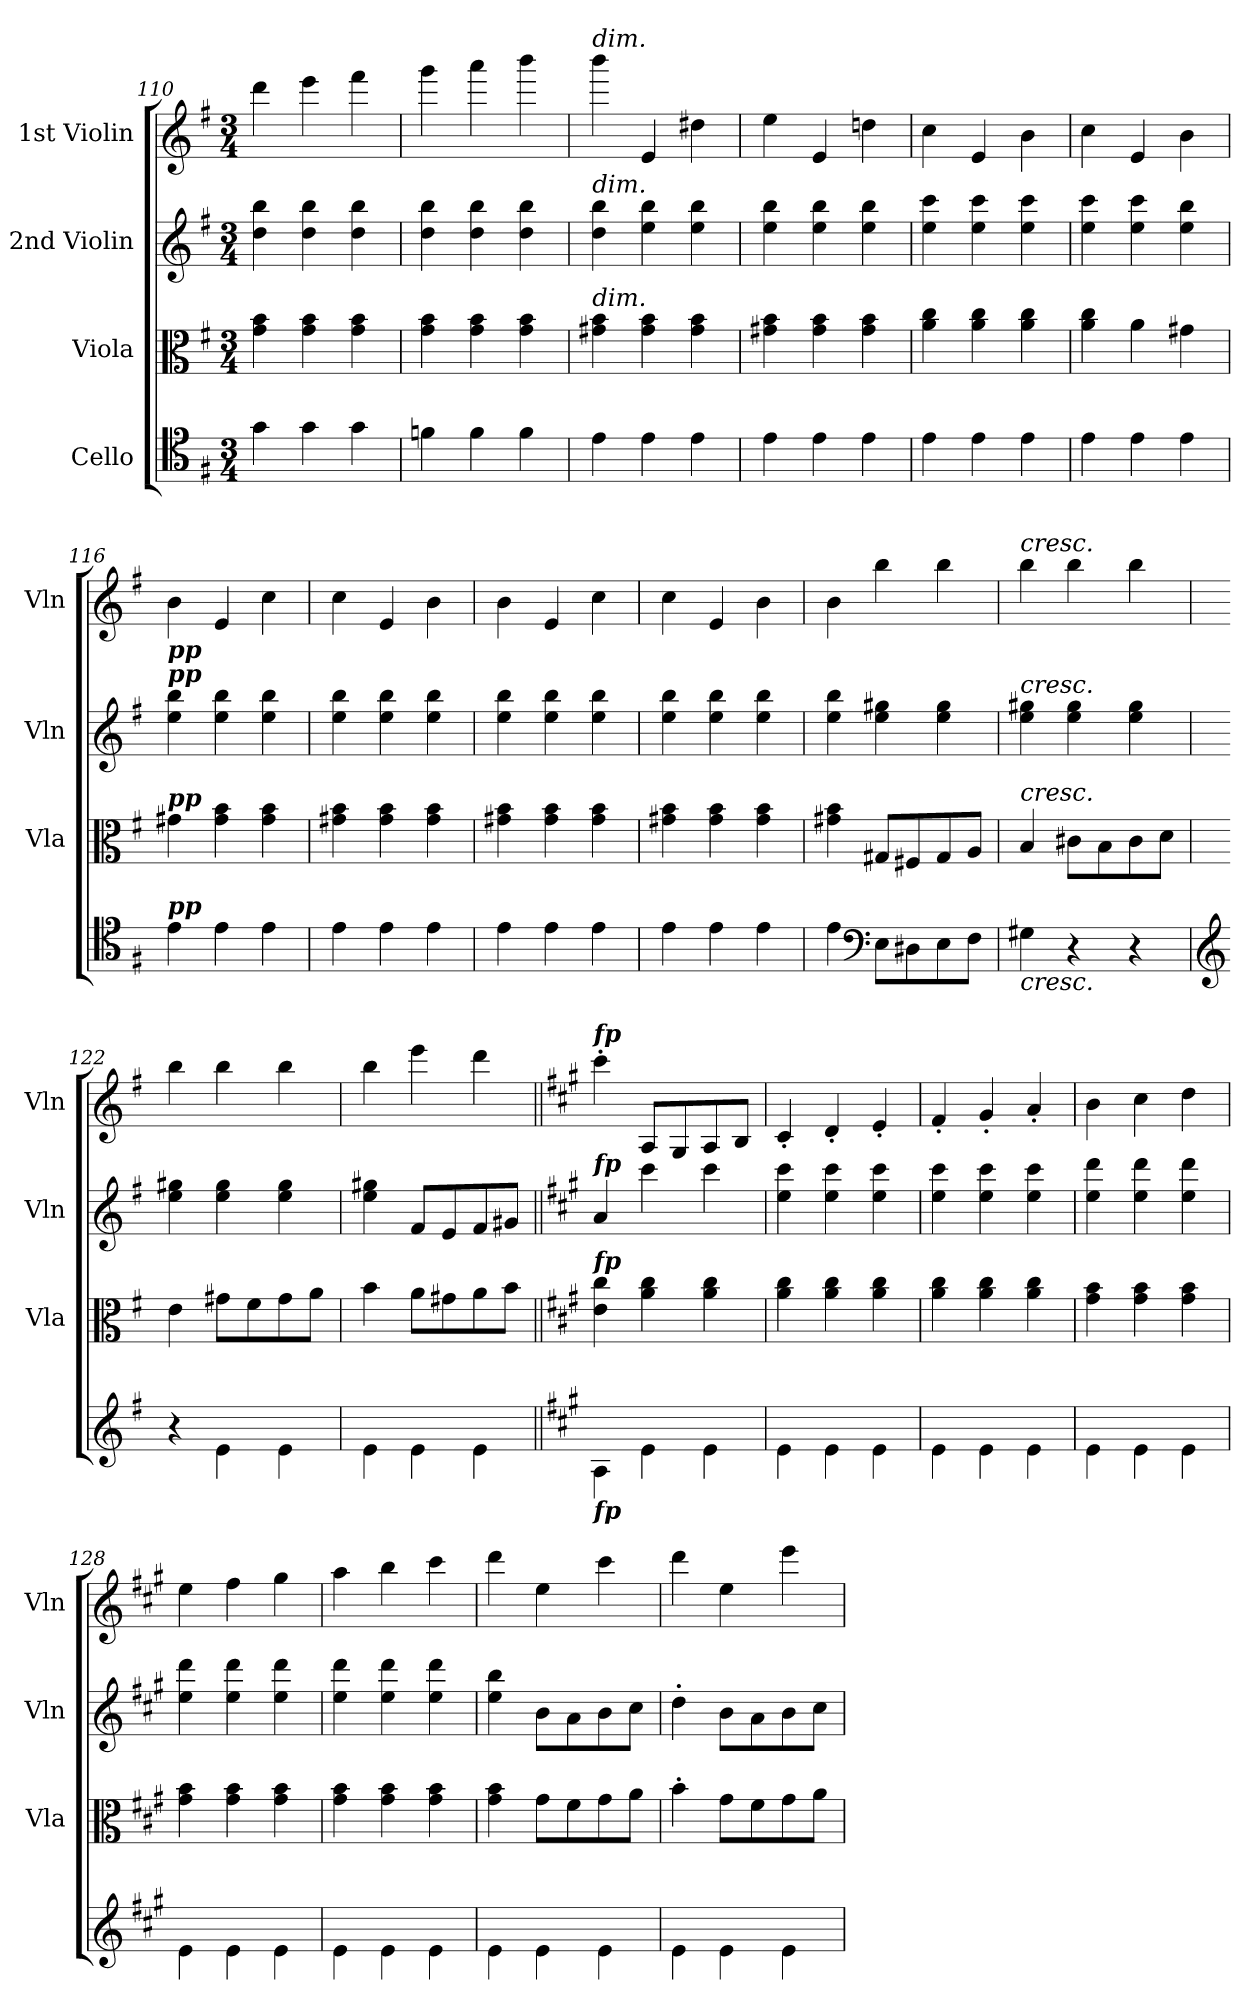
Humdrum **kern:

**kern	**kern	**kern	**kern
*part4	*part3	*part2	*part1
*staff4	*staff3	*staff2	*staff1
*I"Cello	*I"Viola	*I"2nd Violin	*I"1st Violin
*	*I'Vla	*I'Vln	*I'Vln
*clefC4	*clefC3	*clefG2	*clefG2
*k[f#]	*k[f#]	*k[f#]	*k[f#]
*G:	*G:	*G:	*G:
*M3/4	*M3/4	*M3/4	*M3/4
=110	=110	=110	=110
4g\	4g\ 4b\	4dd\ 4bb\	4ddd\
4g\	4g\ 4b\	4dd\ 4bb\	4eee\
4g\	4g\ 4b\	4dd\ 4bb\	4fff#\
=111	=111	=111	=111
4fn\	4g\ 4b\	4dd\ 4bb\	4ggg\
4f\	4g\ 4b\	4dd\ 4bb\	4aaa\
4f\	4g\ 4b\	4dd\ 4bb\	4bbb\
=112	=112	=112	=112
!	!	!	!LO:TX:a:i:t=dim.
!	!	!LO:TX:a:i:t=dim.	!
!	!LO:TX:a:i:t=dim.	!	!
4e\	4g#X\ 4b\	4dd\ 4bb\	4bbb\
4e\	4g#\ 4b\	4ee\ 4bb\	4e/
4e\	4g#\ 4b\	4ee\ 4bb\	4dd#X\
=113	=113	=113	=113
4e\	4g#X\ 4b\	4ee\ 4bb\	4ee\
4e\	4g#\ 4b\	4ee\ 4bb\	4e/
4e\	4g#\ 4b\	4ee\ 4bb\	4ddn\
!!LO:PB:g=z
=114	=114	=114	=114
4e\	4a\ 4cc\	4ee\ 4ccc\	4cc\
4e\	4a\ 4cc\	4ee\ 4ccc\	4e/
4e\	4a\ 4cc\	4ee\ 4ccc\	4b\
=115	=115	=115	=115
4e\	4a\ 4cc\	4ee\ 4ccc\	4cc\
4e\	4a\	4ee\ 4ccc\	4e/
4e\	4g#X\	4ee\ 4bb\	4b\
=116	=116	=116	=116
!	!	!	!LO:TX:b:Bi:t=pp
!	!	!LO:TX:a:Bi:t=pp	!
!	!LO:TX:a:Bi:t=pp	!	!
!LO:TX:a:Bi:t=pp	!	!	!
4e\	4g#X\	4ee\ 4bb\	4b\
4e\	4g#\ 4b\	4ee\ 4bb\	4e/
4e\	4g#\ 4b\	4ee\ 4bb\	4cc\
=117	=117	=117	=117
4e\	4g#X\ 4b\	4ee\ 4bb\	4cc\
4e\	4g#\ 4b\	4ee\ 4bb\	4e/
4e\	4g#\ 4b\	4ee\ 4bb\	4b\
=118	=118	=118	=118
4e\	4g#X\ 4b\	4ee\ 4bb\	4b\
4e\	4g#\ 4b\	4ee\ 4bb\	4e/
4e\	4g#\ 4b\	4ee\ 4bb\	4cc\
=119	=119	=119	=119
4e\	4g#X\ 4b\	4ee\ 4bb\	4cc\
4e\	4g#\ 4b\	4ee\ 4bb\	4e/
4e\	4g#\ 4b\	4ee\ 4bb\	4b\
!!LO:LB:g=z
=120	=120	=120	=120
4e\	4g#X\ 4b\	4ee\ 4bb\	4b\
*clefF4	*	*	*
8E\L	8G#X/L	4ee\ 4gg#X\	4bb\
8D#X\	8F#X/	.	.
8E\	8G#/	4ee\ 4gg#\	4bb\
8F#\J	8A/J	.	.
=121	=121	=121	=121
!	!	!	!LO:TX:a:i:t=cresc.
!	!	!LO:TX:a:i:t=cresc.	!
!	!LO:TX:a:i:t=cresc.	!	!
!LO:TX:b:i:t=cresc.	!	!	!
4G#X\	4B/	4ee\ 4gg#X\	4bb\
4r	8c#X\L	4ee\ 4gg#\	4bb\
.	8B\	.	.
4r	8c#\	4ee\ 4gg#\	4bb\
.	8d\J	.	.
=122	=122	=122	=122
*clefG2	*	*	*
4r	4e\	4ee\ 4gg#X\	4bb\
4e\	8g#X\L	4ee\ 4gg#\	4bb\
.	8f#\	.	.
4e\	8g#\	4ee\ 4gg#\	4bb\
.	8a\J	.	.
=123	=123	=123	=123
4e\	4b\	4ee\ 4gg#X\	4bb\
4e\	8a\L	8f#/L	4eee\
.	8g#X\	8e/	.
4e\	8a\	8f#/	4ddd\
.	8b\J	8g#X/J	.
=124||	=124||	=124||	=124||
*k[f#c#g#]	*k[f#c#g#]	*k[f#c#g#]	*k[f#c#g#]
*A:	*A:	*A:	*A:
!	!	!	!LO:TX:a:Bi:t=fp
!	!	!LO:TX:a:Bi:t=fp	!
!	!LO:TX:a:Bi:t=fp	!	!
!LO:TX:b:Bi:t=fp	!	!	!
4A\	4e\ 4cc#\	4a/	4ccc#'\
4e\	4a\ 4cc#\	4ccc#\	8A/L
.	.	.	8G#/
4e\	4a\ 4cc#\	4ccc#\	8A/
.	.	.	8B/J
=125	=125	=125	=125
4e\	4a\ 4cc#\	4ee\ 4ccc#\	4c#'/
4e\	4a\ 4cc#\	4ee\ 4ccc#\	4d'/
4e\	4a\ 4cc#\	4ee\ 4ccc#\	4e'/
!!LO:LB:g=z
=126	=126	=126	=126
4e\	4a\ 4cc#\	4ee\ 4ccc#\	4f#'/
4e\	4a\ 4cc#\	4ee\ 4ccc#\	4g#'/
4e\	4a\ 4cc#\	4ee\ 4ccc#\	4a'/
=127	=127	=127	=127
4e\	4g#\ 4b\	4ee\ 4ddd\	4b\
4e\	4g#\ 4b\	4ee\ 4ddd\	4cc#\
4e\	4g#\ 4b\	4ee\ 4ddd\	4dd\
=128	=128	=128	=128
4e\	4g#\ 4b\	4ee\ 4ddd\	4ee\
4e\	4g#\ 4b\	4ee\ 4ddd\	4ff#\
4e\	4g#\ 4b\	4ee\ 4ddd\	4gg#\
=129	=129	=129	=129
4e\	4g#\ 4b\	4ee\ 4ddd\	4aa\
4e\	4g#\ 4b\	4ee\ 4ddd\	4bb\
4e\	4g#\ 4b\	4ee\ 4ddd\	4ccc#\
=130	=130	=130	=130
4e\	4g#\ 4b\	4ee\ 4bb\	4ddd\
4e\	8g#\L	8b\L	4ee\
.	8f#\	8a\	.
4e\	8g#\	8b\	4ccc#\
.	8a\J	8cc#\J	.
=131	=131	=131	=131
4e\	4b'\	4dd'\	4ddd\
4e\	8g#\L	8b\L	4ee\
.	8f#\	8a\	.
4e\	8g#\	8b\	4eee\
.	8a\J	8cc#\J	.
=	=	=	=
*-	*-	*-	*-
